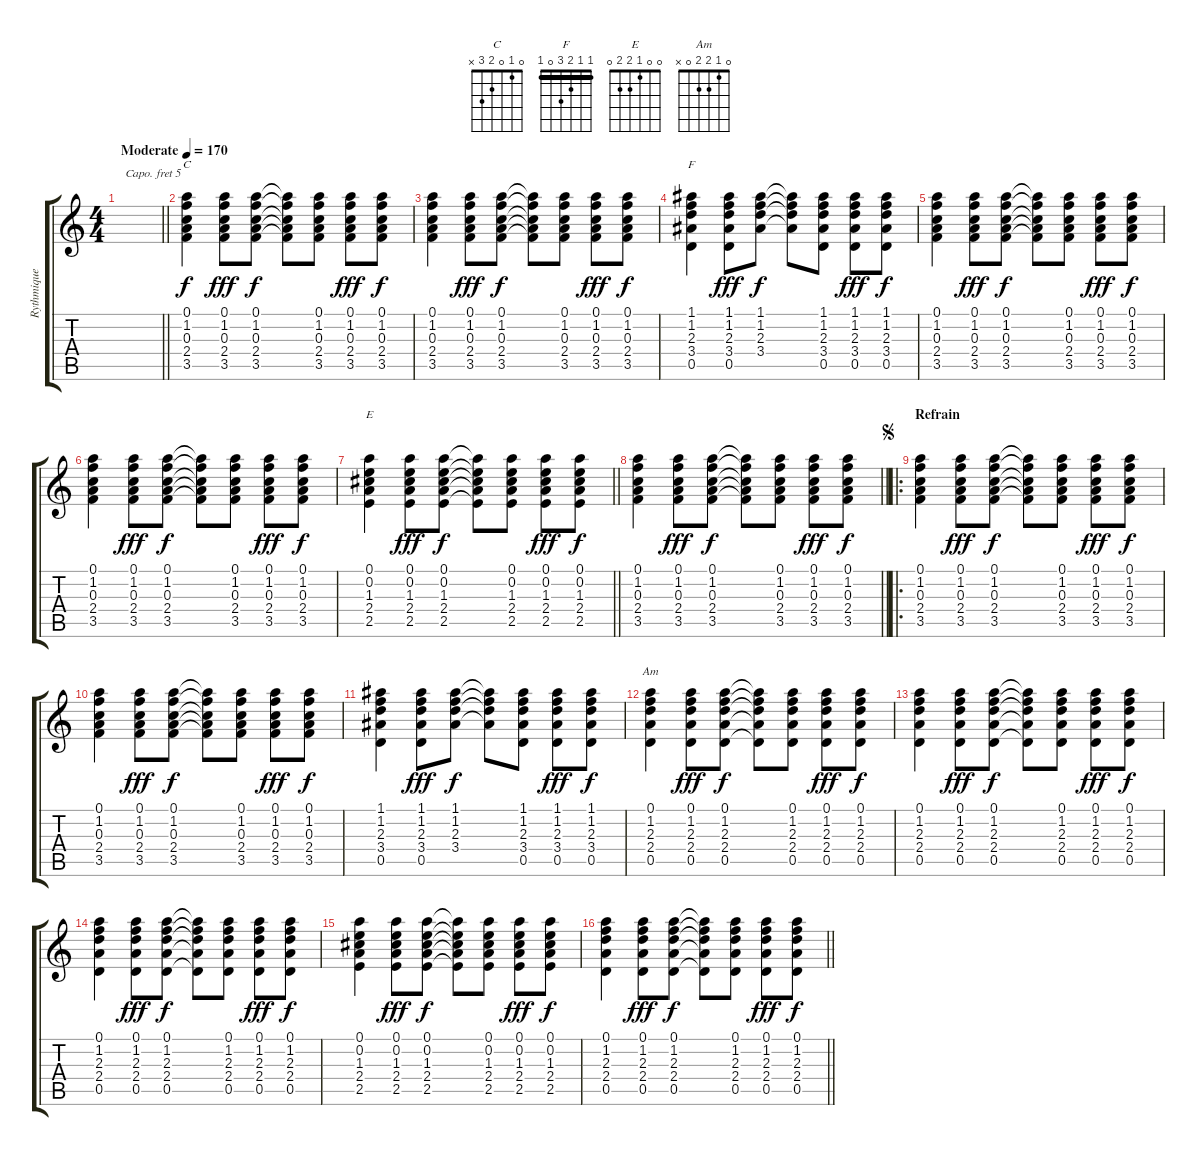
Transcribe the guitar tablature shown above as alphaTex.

\track ("Rythmique" "Rythmique") {instrument electricguitarjazz}
\staff {score tabs}
\capo 5
\tuning (E4 B3 G3 D3 A2 E2) {hide}
\chord ("C" 0 1 0 2 3 x)
\chord ("F" 1 1 2 3 0 1) {barre 1}
\chord ("E" 0 0 1 2 2 0)
\chord ("Am" 0 1 2 2 0 x)
\ts (4 4)
\tempo (170 "Moderate")
\clef g2
\barLineRight lightlight
\ks c
|
\section ("" "")
(0.1 1.2 0.3 2.4 3.5).4{ch "C"} (0.1 1.2 0.3 2.4 3.5).8{dy fff} (0.1 1.2 0.3 2.4 3.5).8{dy f} (0.1{t} 1.2{t} 0.3{t} 2.4{t} 3.5{t}).8 (0.1 1.2 0.3 2.4 3.5).8 (0.1 1.2 0.3 2.4 3.5).8{dy fff} (0.1 1.2 0.3 2.4 3.5).8{dy f} |
(0.1 1.2 0.3 2.4 3.5).4 (0.1 1.2 0.3 2.4 3.5).8{dy fff} (0.1 1.2 0.3 2.4 3.5).8{dy f} (0.1{t} 1.2{t} 0.3{t} 2.4{t} 3.5{t}).8 (0.1 1.2 0.3 2.4 3.5).8 (0.1 1.2 0.3 2.4 3.5).8{dy fff} (0.1 1.2 0.3 2.4 3.5).8{dy f} |
(1.1 1.2 2.3 3.4 0.5).4{ch "F"} (1.1 1.2 2.3 3.4 0.5).8{dy fff} (1.1 1.2 2.3 3.4).8{dy f} (1.1{t} 1.2{t} 2.3{t} 3.4{t}).8 (1.1 1.2 2.3 3.4 0.5).8 (1.1 1.2 2.3 3.4 0.5).8{dy fff} (1.1 1.2 2.3 3.4 0.5).8{dy f} |
(0.1 1.2 0.3 2.4 3.5).4 (0.1 1.2 0.3 2.4 3.5).8{dy fff} (0.1 1.2 0.3 2.4 3.5).8{dy f} (0.1{t} 1.2{t} 0.3{t} 2.4{t} 3.5{t}).8 (0.1 1.2 0.3 2.4 3.5).8 (0.1 1.2 0.3 2.4 3.5).8{dy fff} (0.1 1.2 0.3 2.4 3.5).8{dy f} |
(0.1 1.2 0.3 2.4 3.5).4 (0.1 1.2 0.3 2.4 3.5).8{dy fff} (0.1 1.2 0.3 2.4 3.5).8{dy f} (0.1{t} 1.2{t} 0.3{t} 2.4{t} 3.5{t}).8 (0.1 1.2 0.3 2.4 3.5).8 (0.1 1.2 0.3 2.4 3.5).8{dy fff} (0.1 1.2 0.3 2.4 3.5).8{dy f} |
\barLineRight lightlight
(0.1 0.2 1.3 2.4 2.5).4{ch "E"} (0.1 0.2 1.3 2.4 2.5).8{dy fff} (0.1 0.2 1.3 2.4 2.5).8{dy f} (0.1{t} 0.2{t} 1.3{t} 2.4{t} 2.5{t}).8 (0.1 0.2 1.3 2.4 2.5).8 (0.1 0.2 1.3 2.4 2.5).8{dy fff} (0.1 0.2 1.3 2.4 2.5).8{dy f} |
\barLineRight lightlight
(0.1 1.2 0.3 2.4 3.5).4 (0.1 1.2 0.3 2.4 3.5).8{dy fff} (0.1 1.2 0.3 2.4 3.5).8{dy f} (0.1{t} 1.2{t} 0.3{t} 2.4{t} 3.5{t}).8 (0.1 1.2 0.3 2.4 3.5).8 (0.1 1.2 0.3 2.4 3.5).8{dy fff} (0.1 1.2 0.3 2.4 3.5).8{dy f} |
\ro
\section ("" "Refrain ")
\jump segno
(0.1 1.2 0.3 2.4 3.5).4 (0.1 1.2 0.3 2.4 3.5).8{dy fff} (0.1 1.2 0.3 2.4 3.5).8{dy f} (0.1{t} 1.2{t} 0.3{t} 2.4{t} 3.5{t}).8 (0.1 1.2 0.3 2.4 3.5).8 (0.1 1.2 0.3 2.4 3.5).8{dy fff} (0.1 1.2 0.3 2.4 3.5).8{dy f} |
(0.1 1.2 0.3 2.4 3.5).4 (0.1 1.2 0.3 2.4 3.5).8{dy fff} (0.1 1.2 0.3 2.4 3.5).8{dy f} (0.1{t} 1.2{t} 0.3{t} 2.4{t} 3.5{t}).8 (0.1 1.2 0.3 2.4 3.5).8 (0.1 1.2 0.3 2.4 3.5).8{dy fff} (0.1 1.2 0.3 2.4 3.5).8{dy f} |
(1.1 1.2 2.3 3.4 0.5).4 (1.1 1.2 2.3 3.4 0.5).8{dy fff} (1.1 1.2 2.3 3.4).8{dy f} (1.1{t} 1.2{t} 2.3{t} 3.4{t}).8 (1.1 1.2 2.3 3.4 0.5).8 (1.1 1.2 2.3 3.4 0.5).8{dy fff} (1.1 1.2 2.3 3.4 0.5).8{dy f} |
(0.1 1.2 2.3 2.4 0.5).4{ch "Am"} (0.1 1.2 2.3 2.4 0.5).8{dy fff} (0.1 1.2 2.3 2.4 0.5).8{dy f} (0.1{t} 1.2{t} 2.3{t} 2.4{t} 0.5{t}).8 (0.1 1.2 2.3 2.4 0.5).8 (0.1 1.2 2.3 2.4 0.5).8{dy fff} (0.1 1.2 2.3 2.4 0.5).8{dy f} |
(0.1 1.2 2.3 2.4 0.5).4 (0.1 1.2 2.3 2.4 0.5).8{dy fff} (0.1 1.2 2.3 2.4 0.5).8{dy f} (0.1{t} 1.2{t} 2.3{t} 2.4{t} 0.5{t}).8 (0.1 1.2 2.3 2.4 0.5).8 (0.1 1.2 2.3 2.4 0.5).8{dy fff} (0.1 1.2 2.3 2.4 0.5).8{dy f} |
(0.1 1.2 2.3 2.4 0.5).4 (0.1 1.2 2.3 2.4 0.5).8{dy fff} (0.1 1.2 2.3 2.4 0.5).8{dy f} (0.1{t} 1.2{t} 2.3{t} 2.4{t} 0.5{t}).8 (0.1 1.2 2.3 2.4 0.5).8 (0.1 1.2 2.3 2.4 0.5).8{dy fff} (0.1 1.2 2.3 2.4 0.5).8{dy f} |
(0.1 0.2 1.3 2.4 2.5).4 (0.1 0.2 1.3 2.4 2.5).8{dy fff} (0.1 0.2 1.3 2.4 2.5).8{dy f} (0.1{t} 0.2{t} 1.3{t} 2.4{t} 2.5{t}).8 (0.1 0.2 1.3 2.4 2.5).8 (0.1 0.2 1.3 2.4 2.5).8{dy fff} (0.1 0.2 1.3 2.4 2.5).8{dy f} |
\barLineRight lightlight
(0.1 1.2 2.3 2.4 0.5).4 (0.1 1.2 2.3 2.4 0.5).8{dy fff} (0.1 1.2 2.3 2.4 0.5).8{dy f} (0.1{t} 1.2{t} 2.3{t} 2.4{t} 0.5{t}).8 (0.1 1.2 2.3 2.4 0.5).8 (0.1 1.2 2.3 2.4 0.5).8{dy fff} (0.1 1.2 2.3 2.4 0.5).8{dy f}
